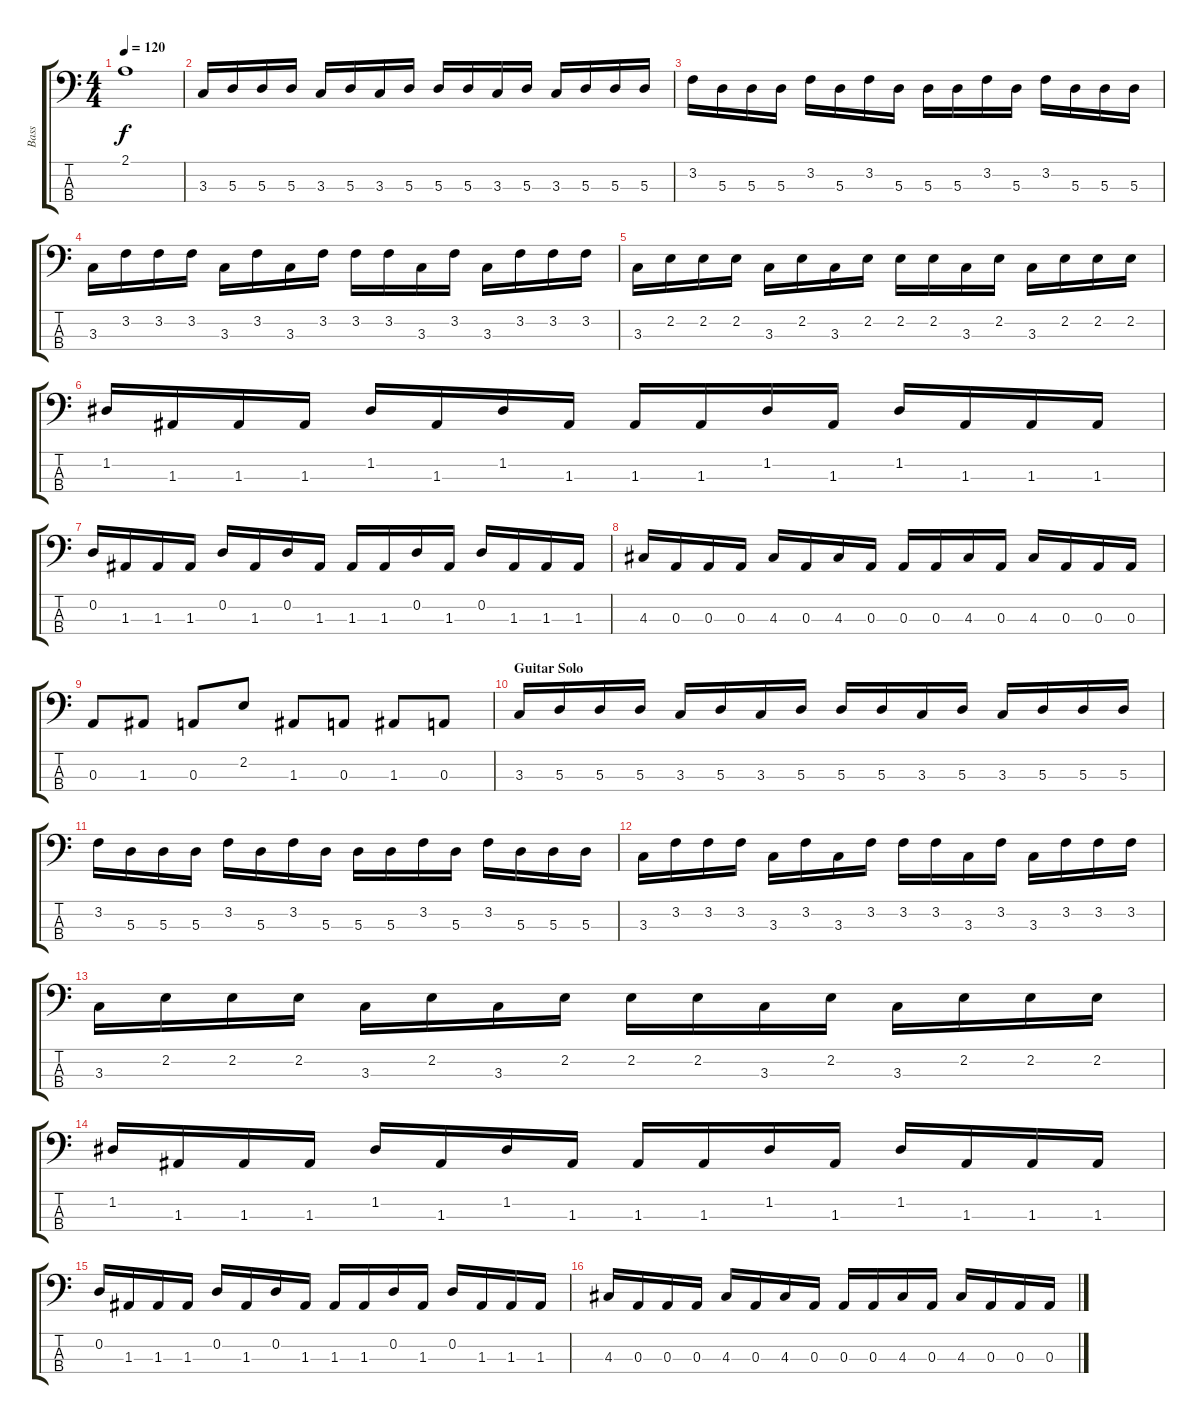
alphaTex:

\track ("Bass" "Bass") {instrument electricbasspick}
\staff {score tabs}
\tuning (G2 D2 A1 E1) {hide}
\ts (4 4)
\tempo 120
\clef f4
\ks c
2.1.1{dy f} |
3.3.16{instrument electricbasspick} 5.3.16 5.3.16 5.3.16 3.3.16 5.3.16 3.3.16 5.3.16 5.3.16 5.3.16 3.3.16 5.3.16 3.3.16 5.3.16 5.3.16 5.3.16 |
3.2.16 5.3.16 5.3.16 5.3.16 3.2.16 5.3.16 3.2.16 5.3.16 5.3.16 5.3.16 3.2.16 5.3.16 3.2.16 5.3.16 5.3.16 5.3.16 |
3.3.16 3.2.16 3.2.16 3.2.16 3.3.16 3.2.16 3.3.16 3.2.16 3.2.16 3.2.16 3.3.16 3.2.16 3.3.16 3.2.16 3.2.16 3.2.16 |
3.3.16 2.2.16 2.2.16 2.2.16 3.3.16 2.2.16 3.3.16 2.2.16 2.2.16 2.2.16 3.3.16 2.2.16 3.3.16 2.2.16 2.2.16 2.2.16 |
1.2.16 1.3.16 1.3.16 1.3.16 1.2.16 1.3.16 1.2.16 1.3.16 1.3.16 1.3.16 1.2.16 1.3.16 1.2.16 1.3.16 1.3.16 1.3.16 |
0.2.16 1.3.16 1.3.16 1.3.16 0.2.16 1.3.16 0.2.16 1.3.16 1.3.16 1.3.16 0.2.16 1.3.16 0.2.16 1.3.16 1.3.16 1.3.16 |
4.3.16 0.3.16 0.3.16 0.3.16 4.3.16 0.3.16 4.3.16 0.3.16 0.3.16 0.3.16 4.3.16 0.3.16 4.3.16 0.3.16 0.3.16 0.3.16 |
0.3.8 1.3.8 0.3.8 2.2.8 1.3.8 0.3.8 1.3.8 0.3.8 |
\section ("" "Guitar Solo")
3.3.16{instrument electricbasspick} 5.3.16 5.3.16 5.3.16 3.3.16 5.3.16 3.3.16 5.3.16 5.3.16 5.3.16 3.3.16 5.3.16 3.3.16 5.3.16 5.3.16 5.3.16 |
3.2.16 5.3.16 5.3.16 5.3.16 3.2.16 5.3.16 3.2.16 5.3.16 5.3.16 5.3.16 3.2.16 5.3.16 3.2.16 5.3.16 5.3.16 5.3.16 |
3.3.16 3.2.16 3.2.16 3.2.16 3.3.16 3.2.16 3.3.16 3.2.16 3.2.16 3.2.16 3.3.16 3.2.16 3.3.16 3.2.16 3.2.16 3.2.16 |
3.3.16 2.2.16 2.2.16 2.2.16 3.3.16 2.2.16 3.3.16 2.2.16 2.2.16 2.2.16 3.3.16 2.2.16 3.3.16 2.2.16 2.2.16 2.2.16 |
1.2.16 1.3.16 1.3.16 1.3.16 1.2.16 1.3.16 1.2.16 1.3.16 1.3.16 1.3.16 1.2.16 1.3.16 1.2.16 1.3.16 1.3.16 1.3.16 |
0.2.16 1.3.16 1.3.16 1.3.16 0.2.16 1.3.16 0.2.16 1.3.16 1.3.16 1.3.16 0.2.16 1.3.16 0.2.16 1.3.16 1.3.16 1.3.16 |
4.3.16 0.3.16 0.3.16 0.3.16 4.3.16 0.3.16 4.3.16 0.3.16 0.3.16 0.3.16 4.3.16 0.3.16 4.3.16 0.3.16 0.3.16 0.3.16
